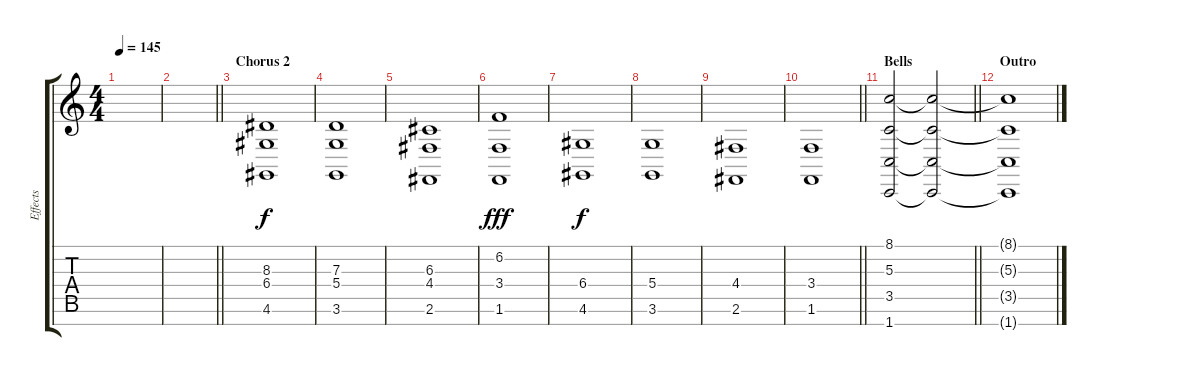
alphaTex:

\track ("Effects" "Effects") {instrument synthstrings2}
\staff {score tabs}
\tuning (E4 B3 G3 D3 A2 E2 B1) {hide}
\ts (4 4)
\tempo 145
\clef g2
\ks c
|
\barLineRight lightlight
|
\section ("" "Chorus 2")
(8.3 6.4 4.6).1 |
(7.3 5.4 3.6).1 |
(6.3 4.4 2.6).1 |
(6.2 3.4 1.6).1{dy fff} |
(6.4 4.6).1{dy f} |
(5.4 3.6).1 |
(4.4 2.6).1 |
\barLineRight lightlight
(3.4 1.6).1{volume 0} |
\section ("" "Bells")
\barLineRight lightlight
(8.1 5.3 3.5 1.7).2{volume 16 instrument tubularbells} (8.1{t} 5.3{t} 3.5{t} 1.7{t}).2{volume 2 instrument tubularbells} |
\section ("" "Outro")
(8.1{t} 5.3{t} 3.5{t} 1.7{t}).1
